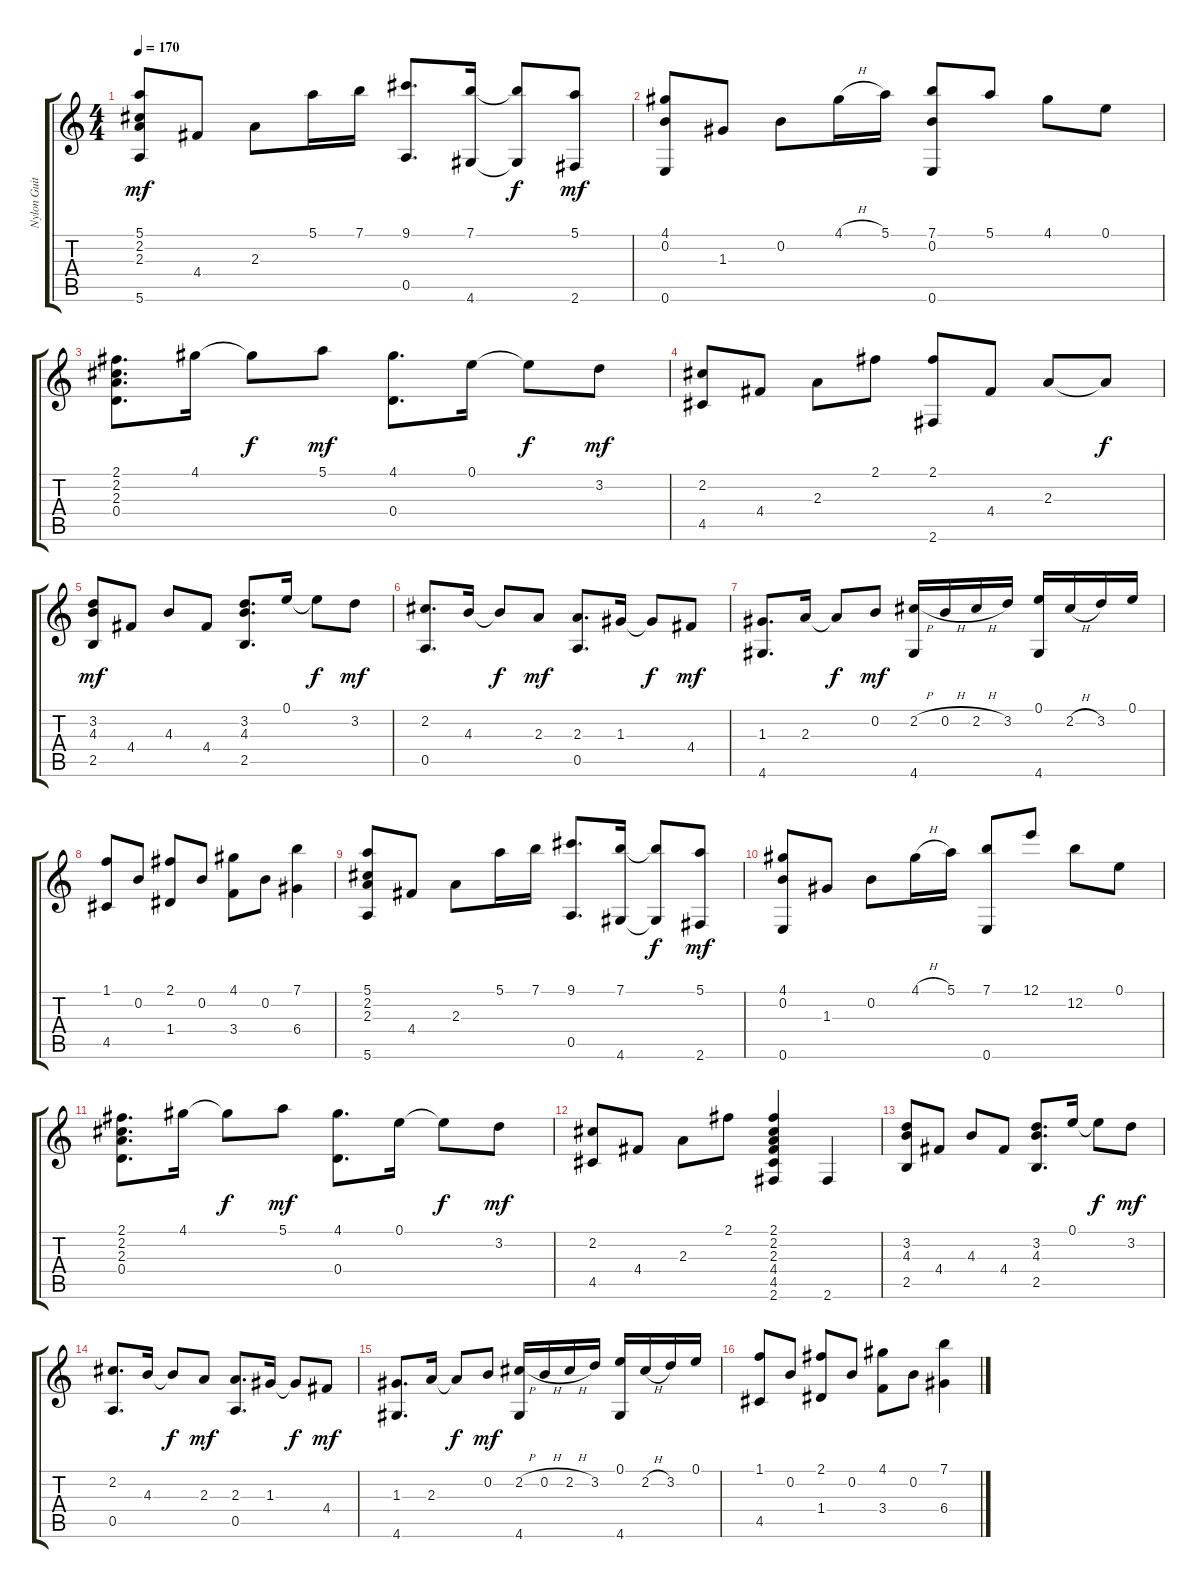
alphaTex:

\track ("Nylon Guitar" "Nylon Guit") {instrument acousticguitarnylon}
\staff {score tabs}
\tuning (E4 B3 G3 D3 A2 E2) {hide}
\ts (4 4)
\tempo 170
\clef g2
\ks c
(5.1 2.2 2.3 5.6).8{dy mf} 4.4.8 2.3.8 5.1.16 7.1.16 (9.1 0.5).8{d} (7.1 4.6).16 (7.1{t} 4.6{t}).8{dy f} (5.1 2.6).8{dy mf} |
(4.1 0.2 0.6).8 1.3.8 0.2.8 4.1{h}.16 5.1.16 (7.1 0.2 0.6).8 5.1.8 4.1.8 0.1.8 |
(2.1 2.2 2.3 0.4).8{d} 4.1.16 4.1{t}.8{dy f} 5.1.8{dy mf} (4.1 0.4).8{d} 0.1.16 0.1{t}.8{dy f} 3.2.8{dy mf} |
(2.2 4.5).8 4.4.8 2.3.8 2.1.8 (2.1 2.6).8 4.4.8 2.3.8 2.3{t}.8{dy f} |
(3.2 4.3 2.5).8{dy mf} 4.4.8 4.3.8 4.4.8 (3.2 4.3 2.5).8{d} 0.1.16 0.1{t}.8{dy f} 3.2.8{dy mf} |
(2.2 0.5).8{d} 4.3.16 4.3{t}.8{dy f} 2.3.8{dy mf} (2.3 0.5).8{d} 1.3.16 1.3{t}.8{dy f} 4.4.8{dy mf} |
(1.3 4.6).8{d} 2.3.16 2.3{t}.8{dy f} 0.2.8{dy mf} (2.2{h} 4.6).16 0.2{h}.16 2.2{h}.16 3.2.16 (0.1 4.6).16 2.2{h}.16 3.2.16 0.1.16 |
(1.1 4.5).8 0.2.8 (2.1 1.4).8 0.2.8 (4.1 3.4).8 0.2.8 (7.1 6.4).4 |
(5.1 2.2 2.3 5.6).8 4.4.8 2.3.8 5.1.16 7.1.16 (9.1 0.5).8{d} (7.1 4.6).16 (7.1{t} 4.6{t}).8{dy f} (5.1 2.6).8{dy mf} |
(4.1 0.2 0.6).8 1.3.8 0.2.8 4.1{h}.16 5.1.16 (7.1 0.6).8 12.1.8 12.2.8 0.1.8 |
(2.1 2.2 2.3 0.4).8{d} 4.1.16 4.1{t}.8{dy f} 5.1.8{dy mf} (4.1 0.4).8{d} 0.1.16 0.1{t}.8{dy f} 3.2.8{dy mf} |
(2.2 4.5).8 4.4.8 2.3.8 2.1.8 (2.1 2.2 2.3 4.4 4.5 2.6).4 2.6.4 |
(3.2 4.3 2.5).8 4.4.8 4.3.8 4.4.8 (3.2 4.3 2.5).8{d} 0.1.16 0.1{t}.8{dy f} 3.2.8{dy mf} |
(2.2 0.5).8{d} 4.3.16 4.3{t}.8{dy f} 2.3.8{dy mf} (2.3 0.5).8{d} 1.3.16 1.3{t}.8{dy f} 4.4.8{dy mf} |
(1.3 4.6).8{d} 2.3.16 2.3{t}.8{dy f} 0.2.8{dy mf} (2.2{h} 4.6).16 0.2{h}.16 2.2{h}.16 3.2.16 (0.1 4.6).16 2.2{h}.16 3.2.16 0.1.16 |
(1.1 4.5).8 0.2.8 (2.1 1.4).8 0.2.8 (4.1 3.4).8 0.2.8 (7.1 6.4).4
